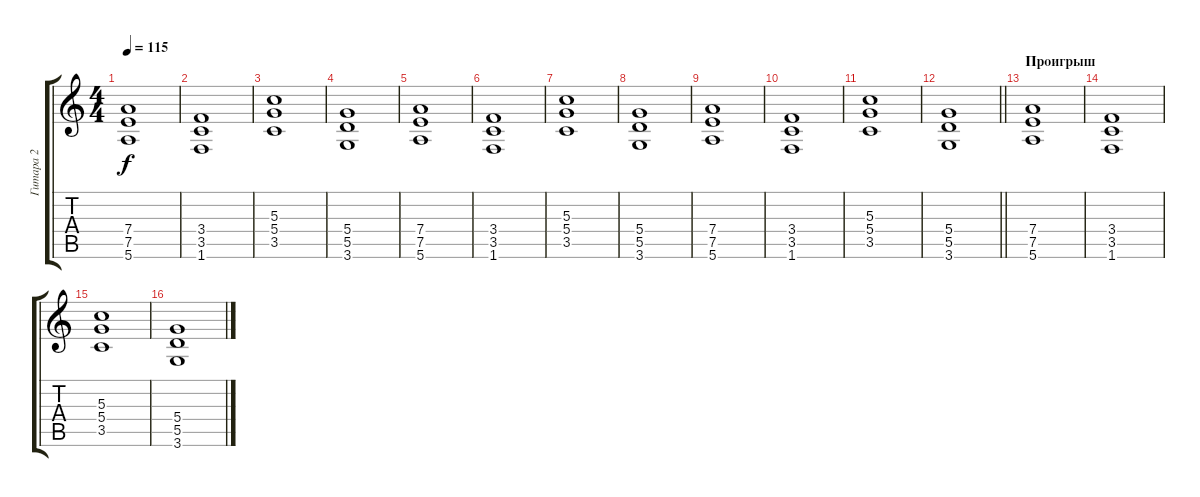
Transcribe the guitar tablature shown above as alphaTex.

\track ("Гитара 2" "Гитара 2") {instrument distortionguitar}
\staff {score tabs}
\tuning (E4 B3 G3 D3 A2 E2) {hide}
\ts (4 4)
\tempo 115
\clef g2
\ks c
(7.4 7.5 5.6).1{dy f} |
(3.4 3.5 1.6).1 |
(5.3 5.4 3.5).1 |
(5.4 5.5 3.6).1 |
(7.4 7.5 5.6).1 |
(3.4 3.5 1.6).1 |
(5.3 5.4 3.5).1 |
(5.4 5.5 3.6).1 |
(7.4 7.5 5.6).1 |
(3.4 3.5 1.6).1 |
(5.3 5.4 3.5).1 |
\barLineRight lightlight
(5.4 5.5 3.6).1 |
\section ("" "Проигрыш")
(7.4 7.5 5.6).1 |
(3.4 3.5 1.6).1 |
(5.3 5.4 3.5).1 |
(5.4 5.5 3.6).1
